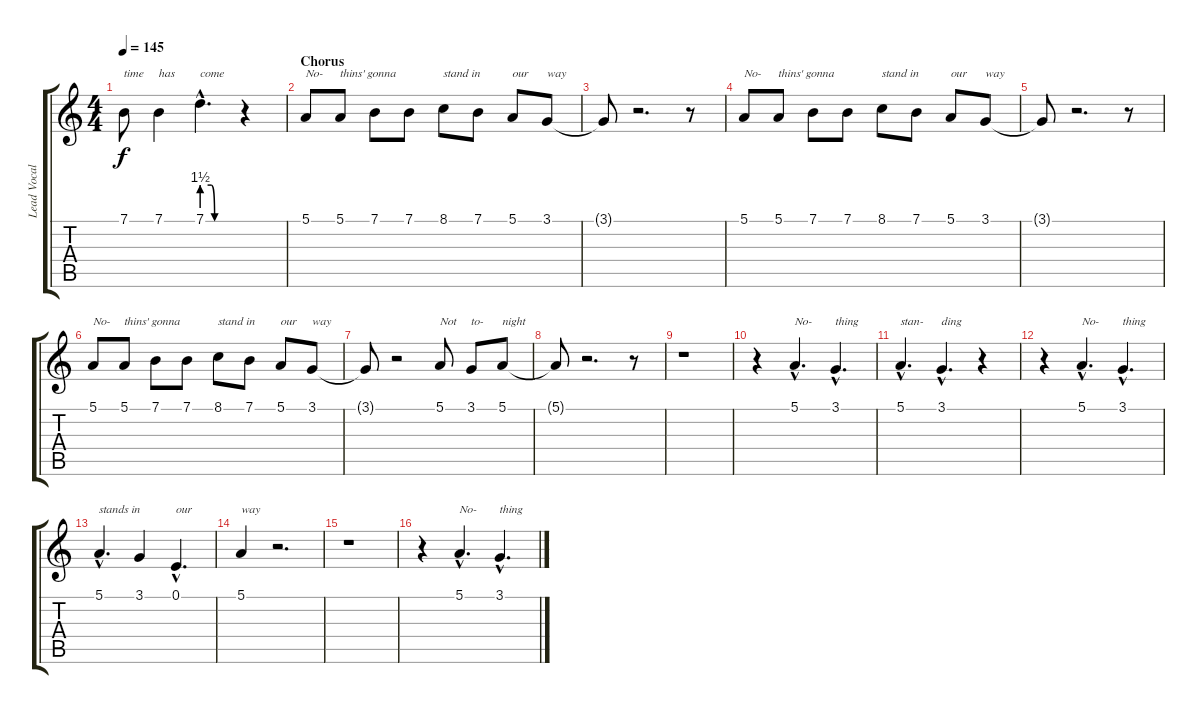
\track ("Lead Vocals" "Lead Vocal") {instrument lead2sawtooth}
\staff {score tabs}
\tuning (E4 B3 G3 D3 A2 E2) {hide}
\ts (4 4)
\tempo 145
\clef g2
\ks c
7.1.8{txt "time" dy f} 7.1.4{txt "has"} 7.1{be (custom 0 6 16 6 22 0 60 0) hac}.4{d txt "come"} r.4 |
\section ("" "Chorus")
5.1.8{txt "No-"} 5.1.8{txt "thins' gonna"} 7.1.8 7.1.8 8.1.8{txt "stand in"} 7.1.8 5.1.8{txt "our"} 3.1.8{txt "way"} |
3.1{t}.8 r.2{d} r.8 |
5.1.8{txt "No-"} 5.1.8{txt "thins' gonna"} 7.1.8 7.1.8 8.1.8{txt "stand in"} 7.1.8 5.1.8{txt "our"} 3.1.8{txt "way"} |
3.1{t}.8 r.2{d} r.8 |
5.1.8{txt "No-"} 5.1.8{txt "thins' gonna"} 7.1.8 7.1.8 8.1.8{txt "stand in"} 7.1.8 5.1.8{txt "our"} 3.1.8{txt "way"} |
3.1{t}.8 r.2 5.1.8{txt "Not"} 3.1.8{txt "to-"} 5.1.8{txt "night"} |
5.1{t}.8 r.2{d} r.8 |
r.1 |
r.4 5.1{hac}.4{d txt "No-" balance 6} 3.1{hac}.4{d txt "thing"} |
5.1{hac}.4{d txt "stan-"} 3.1{hac}.4{d txt "ding"} r.4 |
r.4 5.1{hac}.4{d txt "No-"} 3.1{hac}.4{d txt "thing"} |
5.1{hac}.4{d txt "stands in"} 3.1.4 0.1{hac}.4{d txt "our"} |
5.1.4{txt "way"} r.2{d} |
r.1 |
r.4 5.1{hac}.4{d txt "No-"} 3.1{hac}.4{d txt "thing"}
